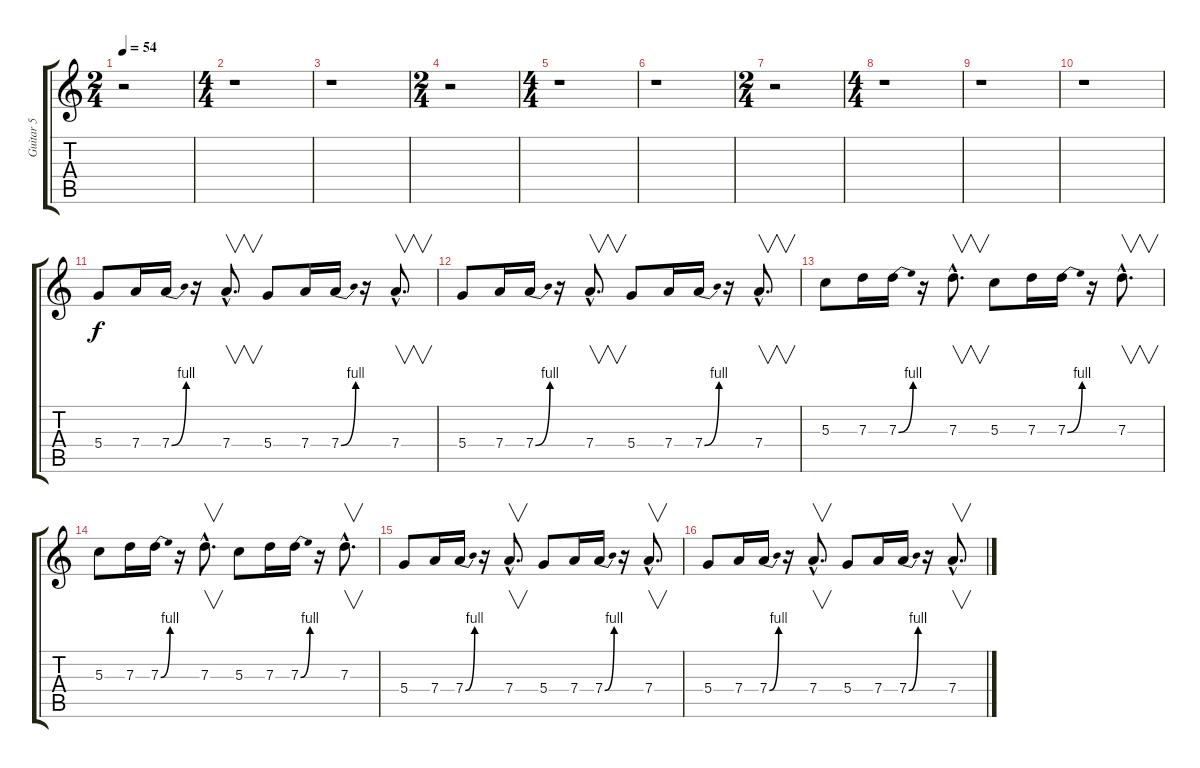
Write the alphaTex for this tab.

\track ("Guitar 5" "Guitar 5") {instrument distortionguitar}
\staff {score tabs}
\tuning (E4 B3 G3 D3 A2 E2) {hide}
\ts (2 4)
\tempo 54
\clef g2
\ks c
r.2{dy f} |
\ts (4 4)
r.1 |
r.1 |
\ts (2 4)
r.2 |
\ts (4 4)
r.1 |
r.1 |
\ts (2 4)
r.2 |
\ts (4 4)
r.1 |
r.1 |
r.1 |
5.4.8 7.4.16 7.4{be (bend 0 0 60 4)}.16 r.16 7.4{hac}.8{v d} 5.4.8 7.4.16 7.4{be (bend 0 0 60 4)}.16 r.16 7.4{hac}.8{v d} |
5.4.8 7.4.16 7.4{be (bend 0 0 60 4)}.16 r.16 7.4{hac}.8{v d} 5.4.8 7.4.16 7.4{be (bend 0 0 60 4)}.16 r.16 7.4{hac}.8{v d} |
5.3.8 7.3.16 7.3{be (bend 0 0 60 4)}.16 r.16 7.3{hac}.8{v d} 5.3.8 7.3.16 7.3{be (bend 0 0 60 4)}.16 r.16 7.3{hac}.8{v d} |
5.3.8 7.3.16 7.3{be (bend 0 0 60 4)}.16 r.16 7.3{hac}.8{v d} 5.3.8 7.3.16 7.3{be (bend 0 0 60 4)}.16 r.16 7.3{hac}.8{v d} |
5.4.8 7.4.16 7.4{be (bend 0 0 60 4)}.16 r.16 7.4{hac}.8{v d} 5.4.8 7.4.16 7.4{be (bend 0 0 60 4)}.16 r.16 7.4{hac}.8{v d} |
5.4.8 7.4.16 7.4{be (bend 0 0 60 4)}.16 r.16 7.4{hac}.8{v d} 5.4.8 7.4.16 7.4{be (bend 0 0 60 4)}.16 r.16 7.4{hac}.8{v d}
